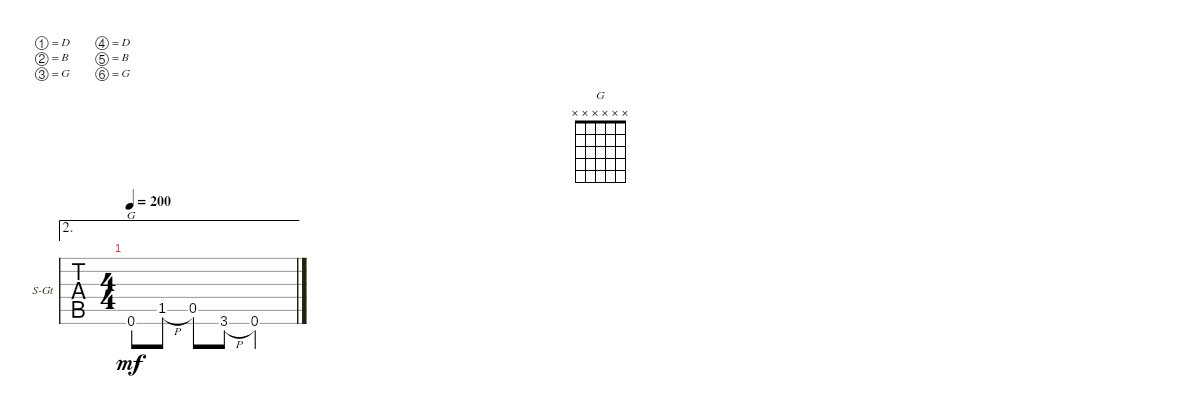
\defaultSystemsLayout 4
\bracketExtendMode groupsimilarinstruments
\firstSystemTrackNameOrientation horizontal
\otherSystemsTrackNameOrientation horizontal
\track ("Steel Guitar" "S-Gt") {multiBarRest instrument acousticgrandpiano}
\staff {tabs}
\tuning (D4 B3 G3 D3 B2 G2)
\displaytranspose 12
\chord ("G" x x x x x x)
\ae 2
\ts (4 4)
\tempo 200
\clef g2
\ks g
0.6.8{ch "G" dy mf} 1.5{h}.8 0.5.8 3.6{h}.8 0.6.2
